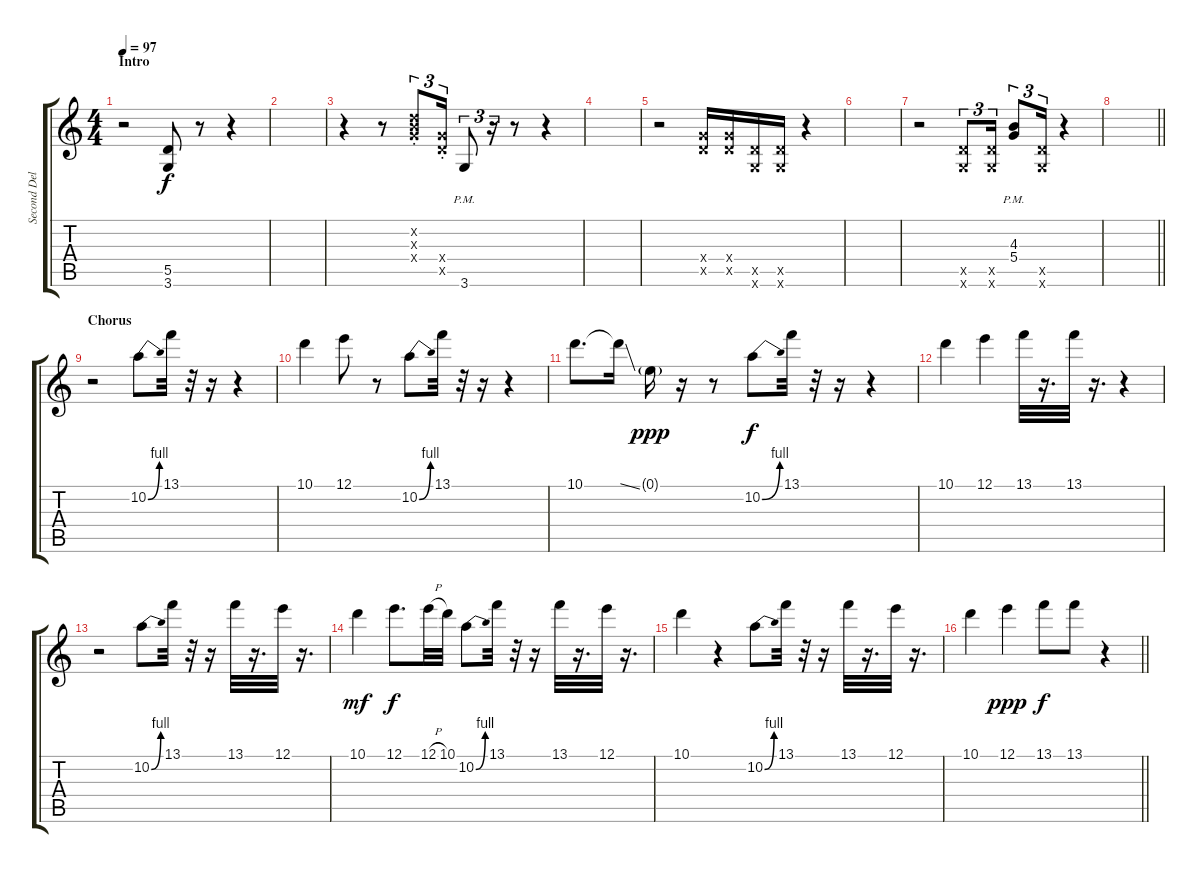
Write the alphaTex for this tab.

\track ("Second Delay" "Second Del") {instrument overdrivenguitar}
\staff {score tabs}
\tuning (E4 B3 G3 D3 A2 E2) {hide}
\ts (4 4)
\section ("" "Intro")
\tempo 97
\clef g2
\ks c
r.2{dy f volume 12 instrument overdrivenguitar} (5.5 3.6).8 r.8 r.4 |
|
r.4 r.8 (3.2{x} 4.3{x} 5.4{st x}).8{tu (3 2)} (5.4{st x} 5.5{st x}).16{tu (3 2)} 3.6{pm}.8{tu (3 2)} r.16{tu (3 2)} r.8 r.4 |
|
r.2 (5.4{x} 5.5{x}).16 (5.4{x} 5.5{x}).16 (5.5{x} 3.6{x}).16 (5.5{x} 3.6{x}).16 r.4 |
|
r.2 (5.5{x} 3.6{x}).8{tu (3 2)} (5.5{x} 3.6{x}).16{tu (3 2)} (4.3{pm} 5.4{pm}).8{tu (3 2)} (5.5{x} 3.6{x}).16{tu (3 2)} r.4 |
\barLineRight lightlight
|
\section ("" "Chorus")
r.2 10.2{be (bend 0 0 60 4)}.8 13.1.32 r.32 r.16 r.4 |
10.1.4 12.1.8 r.8 10.2{be (bend 0 0 60 4)}.8 13.1.32 r.32 r.16 r.4 |
10.1.8{d} 10.1{ss t}.16 0.1{g}.16{dy ppp} r.16 r.8 10.2{be (bend 0 0 60 4)}.8{dy f} 13.1.32 r.32 r.16 r.4 |
10.1.4 12.1.4 13.1.32 r.16{d} 13.1.32 r.16{d} r.4 |
r.2 10.2{be (bend 0 0 60 4)}.8 13.1.32 r.32 r.16 13.1.32 r.16{d} 12.1.32 r.16{d} |
10.1.4{dy mf} 12.1.8{d dy f} 12.1{h}.32 10.1.32 10.2{be (bend 0 0 60 4)}.8 13.1.32 r.32 r.16 13.1.32 r.16{d} 12.1.32 r.16{d} |
10.1.4 r.4 10.2{be (bend 0 0 60 4)}.8 13.1.32 r.32 r.16 13.1.32 r.16{d} 12.1.32 r.16{d} |
\barLineRight lightlight
10.1.4 12.1.4{dy ppp} 13.1.8{dy f} 13.1.8 r.4
